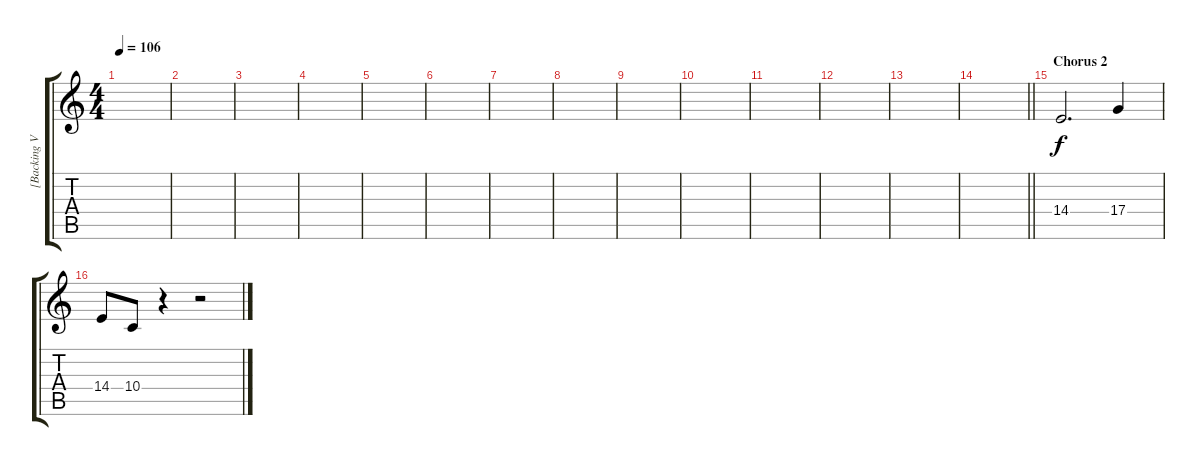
\track ("[Backing Vocals]" "[Backing V") {instrument flute}
\staff {score tabs}
\tuning (E4 B3 G3 D3 A2 E2) {hide}
\ts (4 4)
\tempo 106
\clef g2
\ks c
|
|
|
|
|
|
|
|
|
|
|
|
|
\barLineRight lightlight
|
\section ("" "Chorus 2")
14.4.2{d} 17.4.4 |
14.4.8 10.4.8 r.4 r.2
